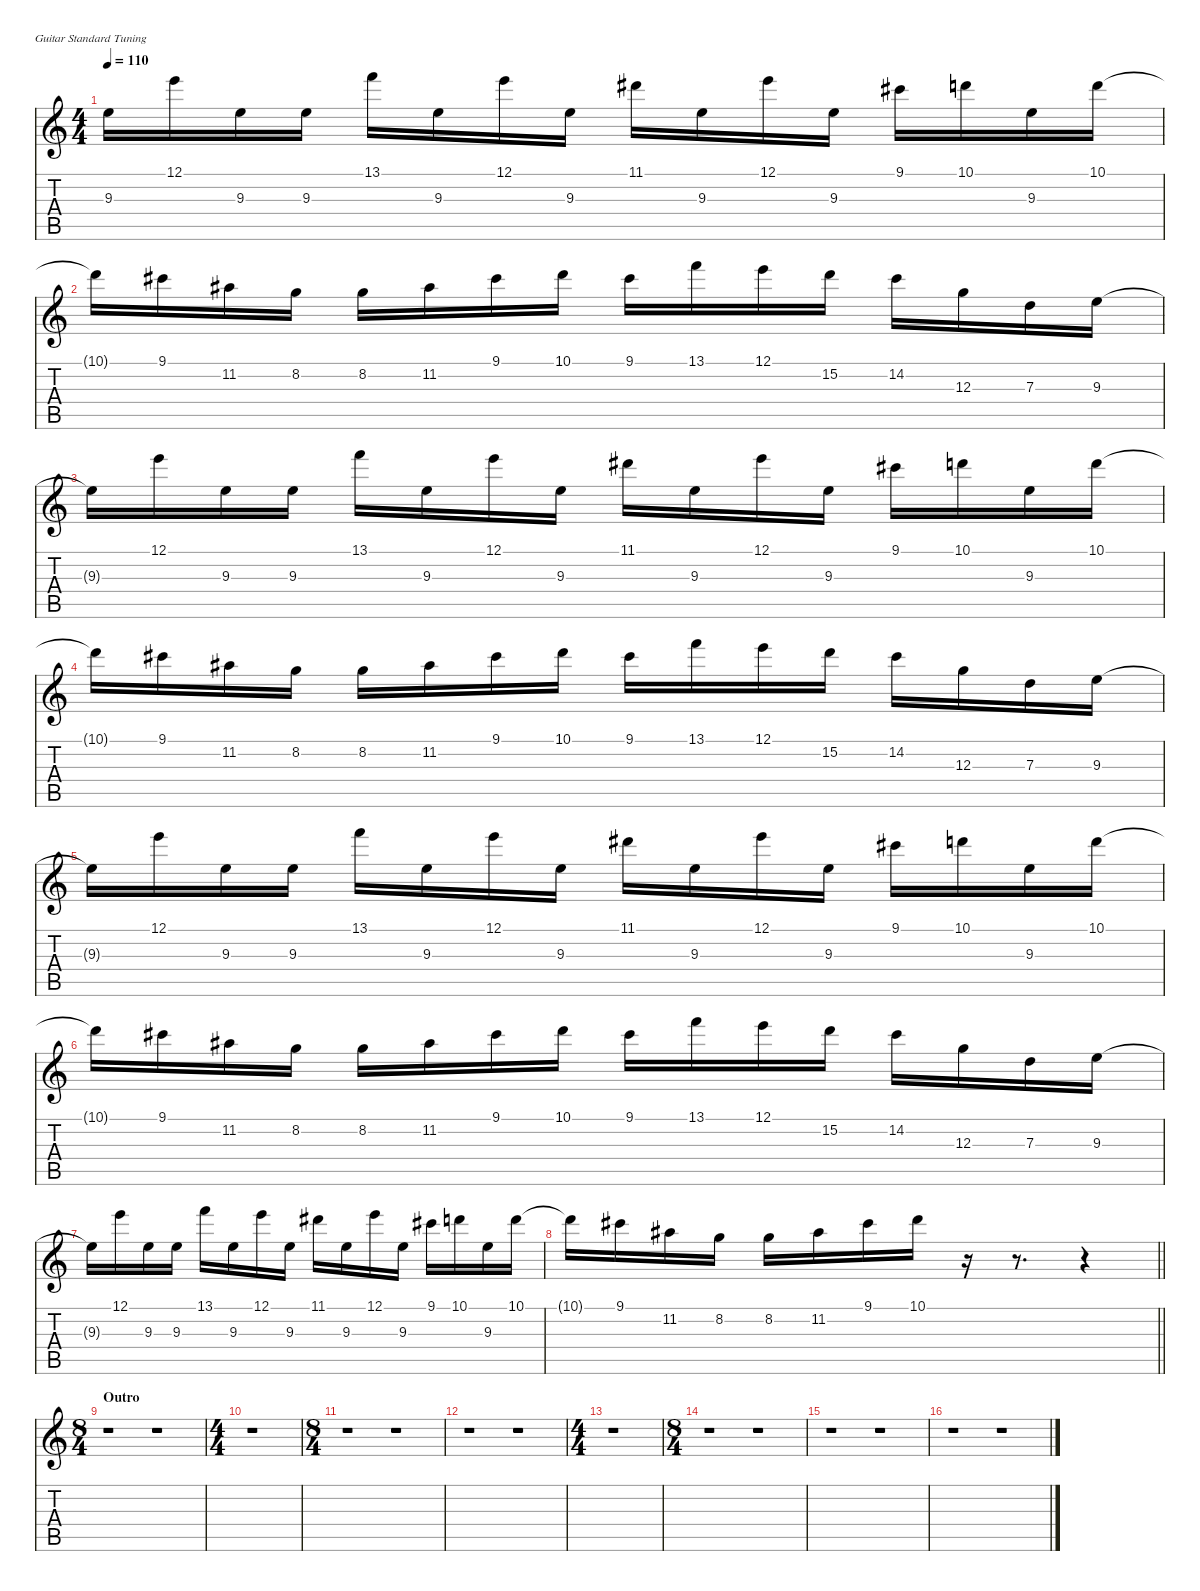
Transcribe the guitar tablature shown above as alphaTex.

\defaultSystemsLayout 4
\hideDynamics
\bracketExtendMode nobrackets
\singleTrackTrackNamePolicy hidden
\multiTrackTrackNamePolicy hidden
\firstSystemTrackNameMode fullname
\firstSystemTrackNameOrientation horizontal
\otherSystemsTrackNameOrientation horizontal
\track ("Lead guitar/Others" "dist.guit.") {instrument distortionguitar}
\staff {score tabs}
\tuning (E4 B3 G3 D3 A2 E2)
\ts (4 4)
\tempo 110
\clef g2
\ks c
9.3{t}.16{dy f beam Down} 12.1.16{beam Down} 9.3.16{beam Down} 9.3.16{beam Down} 13.1.16{beam Down} 9.3.16{beam Down} 12.1.16{beam Down} 9.3.16{beam Down} 11.1{acc #}.16{beam Down} 9.3.16{beam Down} 12.1.16{beam Down} 9.3.16{beam Down} 9.1{acc #}.16{beam Down} 10.1.16{beam Down} 9.3.16{beam Down} 10.1.16{beam Down} |
10.1{t}.16{beam Down} 9.1{acc #}.16{beam Down} 11.2{acc #}.16{beam Down} 8.2.16{beam Down} 8.2.16{beam Down} 11.2{acc #}.16{beam Down} 9.1{acc #}.16{beam Down} 10.1.16{beam Down} 9.1{acc #}.16{beam Down} 13.1.16{beam Down} 12.1.16{beam Down} 15.2.16{beam Down} 14.2{acc #}.16{beam Down} 12.3.16{beam Down} 7.3.16{beam Down} 9.3.16{beam Down} |
9.3{t}.16{beam Down} 12.1.16{beam Down} 9.3.16{beam Down} 9.3.16{beam Down} 13.1.16{beam Down} 9.3.16{beam Down} 12.1.16{beam Down} 9.3.16{beam Down} 11.1{acc #}.16{beam Down} 9.3.16{beam Down} 12.1.16{beam Down} 9.3.16{beam Down} 9.1{acc #}.16{beam Down} 10.1.16{beam Down} 9.3.16{beam Down} 10.1.16{beam Down} |
10.1{t}.16{beam Down} 9.1{acc #}.16{beam Down} 11.2{acc #}.16{beam Down} 8.2.16{beam Down} 8.2.16{beam Down} 11.2{acc #}.16{beam Down} 9.1{acc #}.16{beam Down} 10.1.16{beam Down} 9.1{acc #}.16{beam Down} 13.1.16{beam Down} 12.1.16{beam Down} 15.2.16{beam Down} 14.2{acc #}.16{beam Down} 12.3.16{beam Down} 7.3.16{beam Down} 9.3.16{beam Down} |
9.3{t}.16{beam Down} 12.1.16{beam Down} 9.3.16{beam Down} 9.3.16{beam Down} 13.1.16{beam Down} 9.3.16{beam Down} 12.1.16{beam Down} 9.3.16{beam Down} 11.1{acc #}.16{beam Down} 9.3.16{beam Down} 12.1.16{beam Down} 9.3.16{beam Down} 9.1{acc #}.16{beam Down} 10.1.16{beam Down} 9.3.16{beam Down} 10.1.16{beam Down} |
10.1{t}.16{beam Down} 9.1{acc #}.16{beam Down} 11.2{acc #}.16{beam Down} 8.2.16{beam Down} 8.2.16{beam Down} 11.2{acc #}.16{beam Down} 9.1{acc #}.16{beam Down} 10.1.16{beam Down} 9.1{acc #}.16{beam Down} 13.1.16{beam Down} 12.1.16{beam Down} 15.2.16{beam Down} 14.2{acc #}.16{beam Down} 12.3.16{beam Down} 7.3.16{beam Down} 9.3.16{beam Down} |
9.3{t}.16{beam Down} 12.1.16{beam Down} 9.3.16{beam Down} 9.3.16{beam Down} 13.1.16{beam Down} 9.3.16{beam Down} 12.1.16{beam Down} 9.3.16{beam Down} 11.1{acc #}.16{beam Down} 9.3.16{beam Down} 12.1.16{beam Down} 9.3.16{beam Down} 9.1{acc #}.16{beam Down} 10.1.16{beam Down} 9.3.16{beam Down} 10.1.16{beam Down} |
\barLineRight lightlight
10.1{t}.16{beam Down} 9.1{acc #}.16{beam Down} 11.2{acc #}.16{beam Down} 8.2.16{beam Down} 8.2.16{beam Down} 11.2{acc #}.16{beam Down} 9.1{acc #}.16{beam Down} 10.1.16{beam Down} r.16{beam Down} r.8{d beam Down} r.4{beam Down} |
\ts (8 4)
\beaming (8 4 4 4 4)
\section ("" "Outro")
r.1{beam Down} r.1{beam Down} |
\ts (4 4)
\beaming (8 2 2 2 2)
r.1{beam Down} |
\ts (8 4)
\beaming (8 4 4 4 4)
r.1{beam Down} r.1{beam Down} |
r.1{beam Down} r.1{beam Down} |
\ts (4 4)
\beaming (8 4 4 4 4)
r.1{beam Down} |
\ts (8 4)
\beaming (8 4 4 4 4)
r.1{beam Down} r.1{beam Down} |
r.1{beam Down} r.1{beam Down} |
r.1{beam Down} r.1{beam Down}
